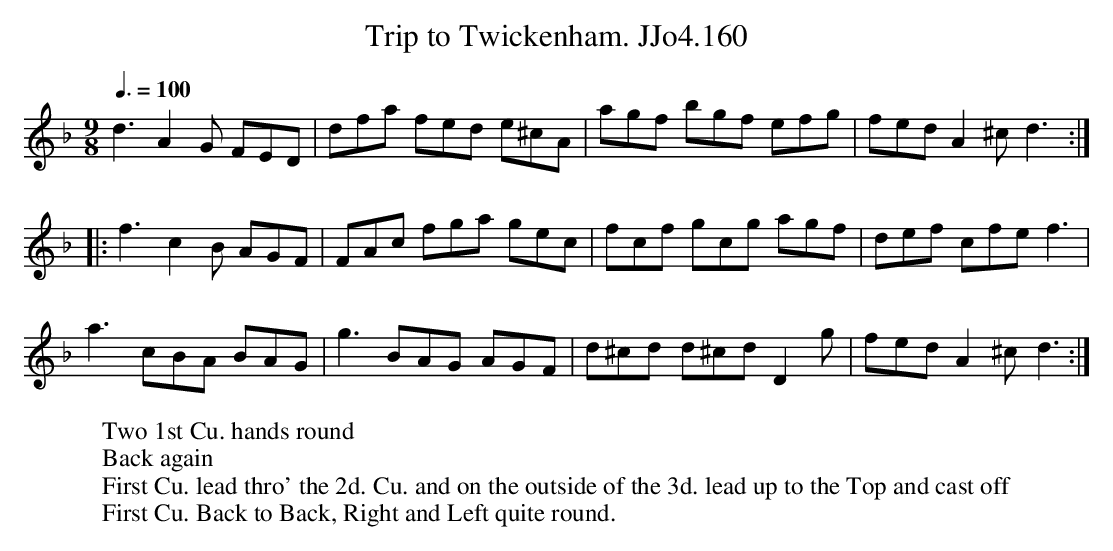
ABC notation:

X:1
T:Trip to Twickenham. JJo4.160
M:9/8
Q:3/8=100
L:1/8
K:DM
d3 A2G FED | dfa fed e^cA | agf bgf efg | fed A2^c d3 :|
|:f3 c2B AGF | FAc fga gec | fcf gcg agf | def cfe f3 |
a3 cBA BAG | g3 BAG AGF | d^cd d^cd D2g | fed A2^c d3 :|
W:Two 1st Cu. hands round
W:Back again
W:First Cu. lead thro' the 2d. Cu. and on the outside of the 3d. lead up to the Top and cast off
W:First Cu. Back to Back, Right and Left quite round.
